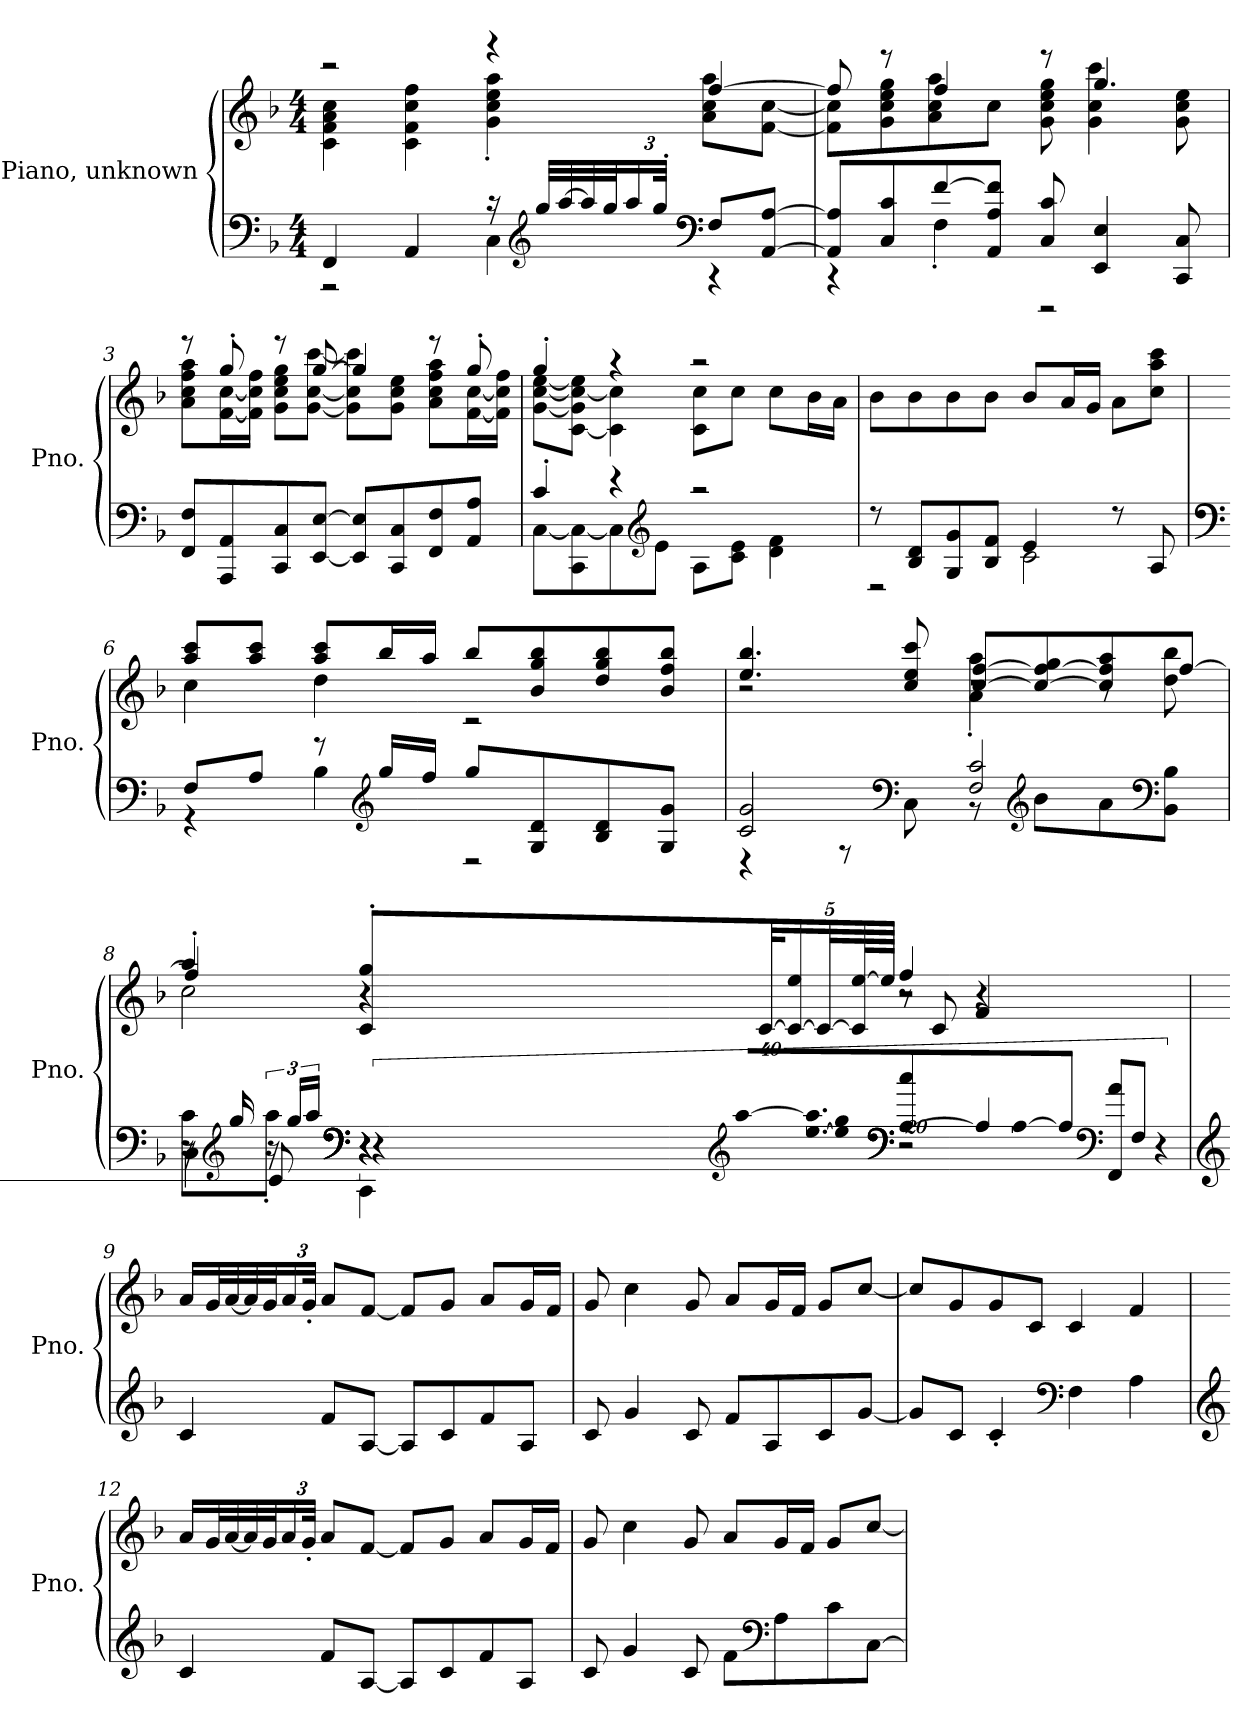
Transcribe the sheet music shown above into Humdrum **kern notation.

**kern	**kern
*part1	*part1
*staff2	*staff1
*I"Piano, unknown	*
*I'Pno.	*
*clefF4	*clefG2
*k[b-]	*k[b-]
*M4/4	*M4/4
*MM120	*MM120
=1	=1
*^	*^
4FF/	2r	2r	4c\ 4f\ 4a\ 4cc\
4AA/	.	.	4c\ 4f\ 4cc\ 4ff\
16r	4C\	4r	4g\' 4cc\' 4ee\' 4aa\'
*clefG2	*	*	*
32gg/LLL	.	.	.
[32aa/	.	.	.
32aa/]	.	.	.
32gg/J	.	.	.
*Xbrackettup	*	*	*
24aa/	.	.	.
48gg'/JJk	.	.	.
*clefF4	*	*	*
8F/L	4r	[4ff/	8a\ 8cc\ 8aa\L
[8AA/ [8A/J	.	.	[8f\ [8cc\J
=2	=2	=2	=2
8AA/] 8A/]L	4r	8ff/]	8f\] 8cc\]L
8C/ 8c/	.	8r	8g\ 8cc\ 8ee\ 8gg\
[8f/	4F'\	4ff/	8a\ 8cc\ 8aa\
8AA/ 8A/ 8f/]J	.	.	8cc\J
8C/ 8c/	2r	8r	8g\ 8cc\ 8ee\ 8gg\
4EE/ 4E/	.	4.gg/	4g\ 4cc\ 4ccc\
8CC/ 8C/	.	.	8g\ 8cc\ 8ee\
*v	*v	*	*
=3	=3	=3
8FF/ 8F/L	8r	8a\ 8cc\ 8ff\ 8aa\L
8AAA/ 8AA/	8gg'/	[16f\ [16cc\L
.	.	16f\] 16cc\] 16ff\JJ
8CC/ 8C/	8r	8g\ 8cc\ 8ee\ 8gg\L
[8EE/ [8E/J	[8gg/	[8g\ [8cc\ [8ccc\J
8EE/] 8E/]L	4gg/]	8g\] 8cc\] 8ccc\]L
8CC/ 8C/	.	8g\ 8cc\ 8ee\J
8FF/ 8F/	8r	8a\ 8cc\ 8ff\ 8aa\L
8AA/ 8A/J	8gg'/	[16f\ [16cc\L
.	.	16f\] 16cc\] 16ff\JJ
!!LO:LB:g=z	!!
=4	=4	=4
*^	*	*
4c'/	[8C\L	4gg'/	[8g\ [8cc\ [8ee\L
.	8CC\ 8C\_	.	[8c\ 8g\] 8cc\_ 8ee\]J
4r	8C\]	4r	4c\] 4cc\]
*clefG2	*	*	*
.	8e\J	.	.
2r	8A\L	2r	8c\ 8cc\L
.	8c\ 8e\J	.	8cc\J
.	4d\ 4f\	.	8cc\L
.	.	.	16b-\L
.	.	.	16a\JJ
*	*	*v	*v
=5	=5	=5
8r	2r	8b-\L
8B-/ 8d/L	.	8b-\
8G/ 8g/	.	8b-\
8B-/ 8f/J	.	8b-\J
4e/	2c\	8b-/L
.	.	16a/L
.	.	16g/JJ
8r	.	8a\L
8A/	.	8cc\ 8aa\ 8ccc\J
=6	=6	=6
*clefF4	*	*
*	*	*^
8F/L	4r	8aa/ 8ccc/L	4cc\
8A/J	.	8aa/ 8ccc/J	.
8r	4B-\	8aa/ 8ccc/L	4dd\
*clefG2	*	*	*
16gg/LL	.	16bb-/L	.
16ff/JJ	.	16aa/JJ	.
8gg/L	2r	8bb-/L	2r
8G/ 8d/	.	8b-/ 8gg/ 8bb-/	.
8B-/ 8d/	.	8dd/ 8gg/ 8bb-/	.
8G/ 8g/J	.	8b-/ 8ff/ 8bb-/J	.
!!LO:LB:g=z
=7	=7	=7	=7
*	*	*	*^
2c/ 2g/	4r	1r	2r	4.ee/ 4.bb-/
.	8r	.	.	.
*clefF4	*	*	*	*
.	8C\	.	.	8cc/ 8ee/ 8ccc/
2F/ 2c/	8r	.	4a\' 4aa\'	[8cc/ [8ff/L
*clefG2	*	*	*	*
.	8b-\L	.	.	8cc/_ 8ff/_ 8gg/
.	8a\	.	8r	8cc/] 8ff/] 8aa/
*clefF4	*	*	*	*
.	8BB-\ 8B-\J	.	8dd\ 8bb-\	[8ff/J
!!LO:LB:g=z	!!	!!
=8	=8	=8	=8	=8
*^	*^	*	*	*
16r	8c\L	8r	4C\	4aa'/	2cc\	4ff/]
*clefG2	*	*	*	*	*	*
16gg/	.	.	.	.	.	.
*brackettup	*	*	*	*	*	*
24r	8aa'\J	8c/	.	.	.	.
24gg/LL	.	.	.	.	.	.
24aa/JJ	.	.	.	.	.	.
*clefF4	*	*	*	*	*	*
!LO:N:vis=64	!	!	!	!	!	!
960%17r	4r	4r	4CC\	4r	.	8c/' 8gg/'L
!LO:N:vis=32	!	!	!	!	!	!
640%23r	.	.	.	.	.	.
*clefG2	*	*	*	*	*	*
!LO:N:vis=256	!	!	!	!	!	!
[1920%17aa/KLLLL	.	.	.	.	.	.
!LO:N:vis=64.	!	!	!	!	!	!
[640%17ee/ 640%17aa/]	.	.	.	.	.	.
!LO:N:vis=64	!	!	!	!	!	!
960%17ee/] 960%17gg/	.	.	.	.	.	.
1920ryy	.	.	.	.	.	.
!LO:N:vis=64	!	!	!	!	!	!
[960%17ff/JJJ	.	.	.	.	.	.
*	*	*	*	*	*	*Xbrackettup
8ff/J]	.	.	.	.	.	[40c/KL
.	.	.	.	.	.	20c/_ 20ee/
.	.	.	.	.	.	40c/L_
.	.	.	.	.	.	80c/] [80ee/L
.	.	.	.	.	.	80ee/JJJJ]
*clefF4	*	*	*	*	*	*
8FF/ 8a/L	2r	[4A/ 4cc/	2r	4ff/	2r	8r
8F/J	.	.	.	.	.	8c/
4r	.	4A/]	.	4r	.	4f/
*v	*v	*v	*v	*	*	*
*	*v	*v	*v
!!LO:LB:g=z
=9	=9
*clefG2	*
4c/	16a/LL
.	32g/L
.	[32a/
.	32a/]
.	32g/J
.	24a/
.	48g'/JJk
8f/L	8a/L
[8A/J	[8f/J
8A/L]	8f/L]
8c/	8g/J
8f/	8a/L
8A/J	16g/L
.	16f/JJ
=10	=10
8c/	8g/
4g/	4cc\
8c/	8g/
8f/L	8a/L
8A/	16g/L
.	16f/JJ
8c/	8g/L
[8g/J	[8cc/J
=11	=11
8g/L]	8cc/L]
8c/J	8g/
4c'/	8g/
.	8c/J
*clefF4	*
4F\	4c/
4A\	4f/
!!LO:LB:g=z
=12	=12
*clefG2	*
4c/	16a/LL
.	32g/L
.	[32a/
.	32a/]
.	32g/J
.	24a/
.	48g'/JJk
8f/L	8a/L
[8A/J	[8f/J
8A/L]	8f/L]
8c/	8g/J
8f/	8a/L
8A/J	16g/L
.	16f/JJ
=13	=13
8c/	8g/
4g/	4cc\
8c/	8g/
8f\L	8a/L
*clefF4	*
8A\	16g/L
.	16f/JJ
8c\	8g/L
[8C\J	[8cc/J
=	=
*-	*-
